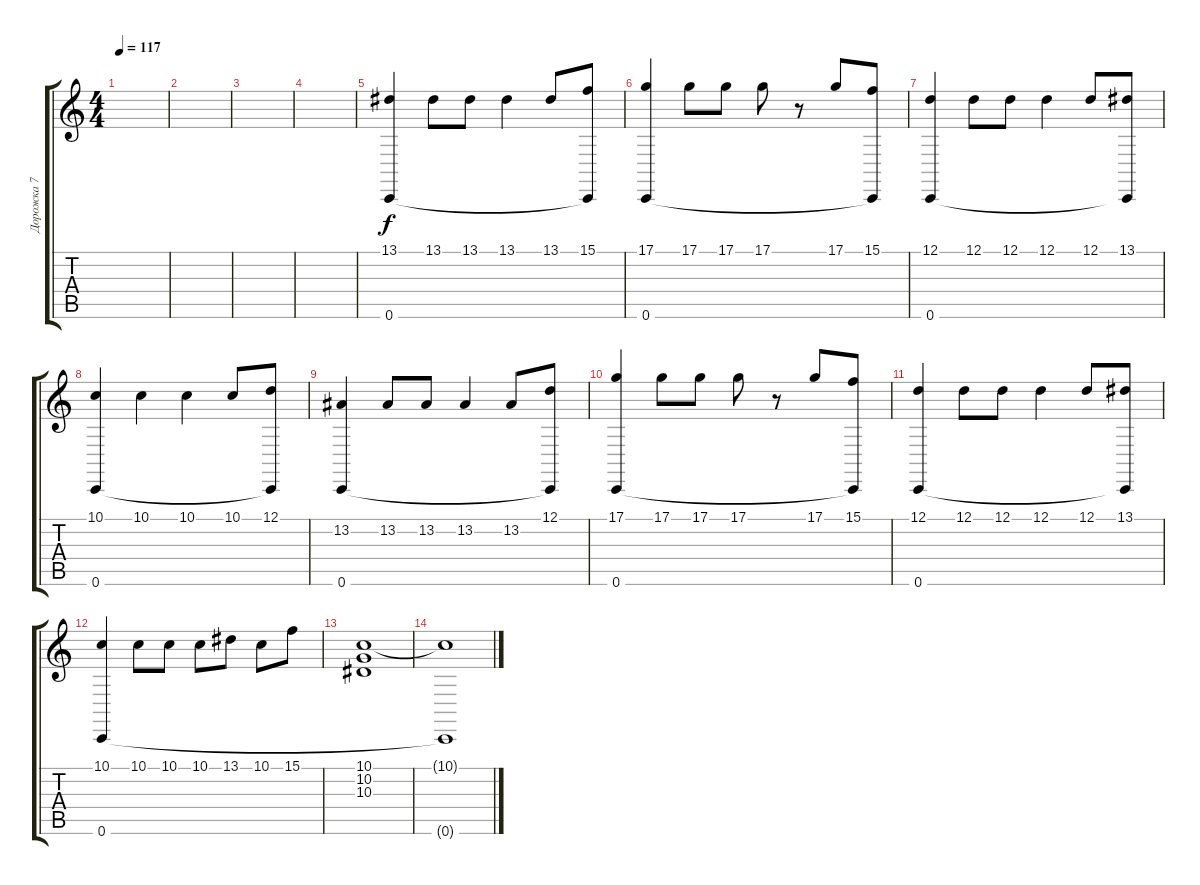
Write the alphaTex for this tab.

\track ("Дорожка 7" "Дорожка 7") {instrument acousticgrandpiano}
\staff {score tabs}
\tuning (D4 A3 F3 C3 G2 C2) {hide}
\ts (4 4)
\tempo 117
\clef g2
\ks c
|
|
|
|
(13.1 0.6).4{volume 14} 13.1.8 13.1.8 13.1.4 13.1.8 (15.1 0.6{t}).8 |
(17.1 0.6).4 17.1.8 17.1.8 17.1.8 r.8 17.1.8 (15.1 0.6{t}).8 |
(12.1 0.6).4 12.1.8 12.1.8 12.1.4 12.1.8 (13.1 0.6{t}).8 |
(10.1 0.6).4 10.1.4 10.1.4 10.1.8 (12.1 0.6{t}).8 |
(13.2 0.6).4 13.2.8 13.2.8 13.2.4 13.2.8 (12.1 0.6{t}).8 |
(17.1 0.6).4 17.1.8 17.1.8 17.1.8 r.8 17.1.8 (15.1 0.6{t}).8 |
(12.1 0.6).4 12.1.8 12.1.8 12.1.4 12.1.8 (13.1 0.6{t}).8 |
(10.1 0.6).4 10.1.8 10.1.8 10.1.8 13.1.8 10.1.8 15.1.8 |
(10.1 10.2 10.3).1{volume 8} |
(10.1{t} 0.6{t}).1
